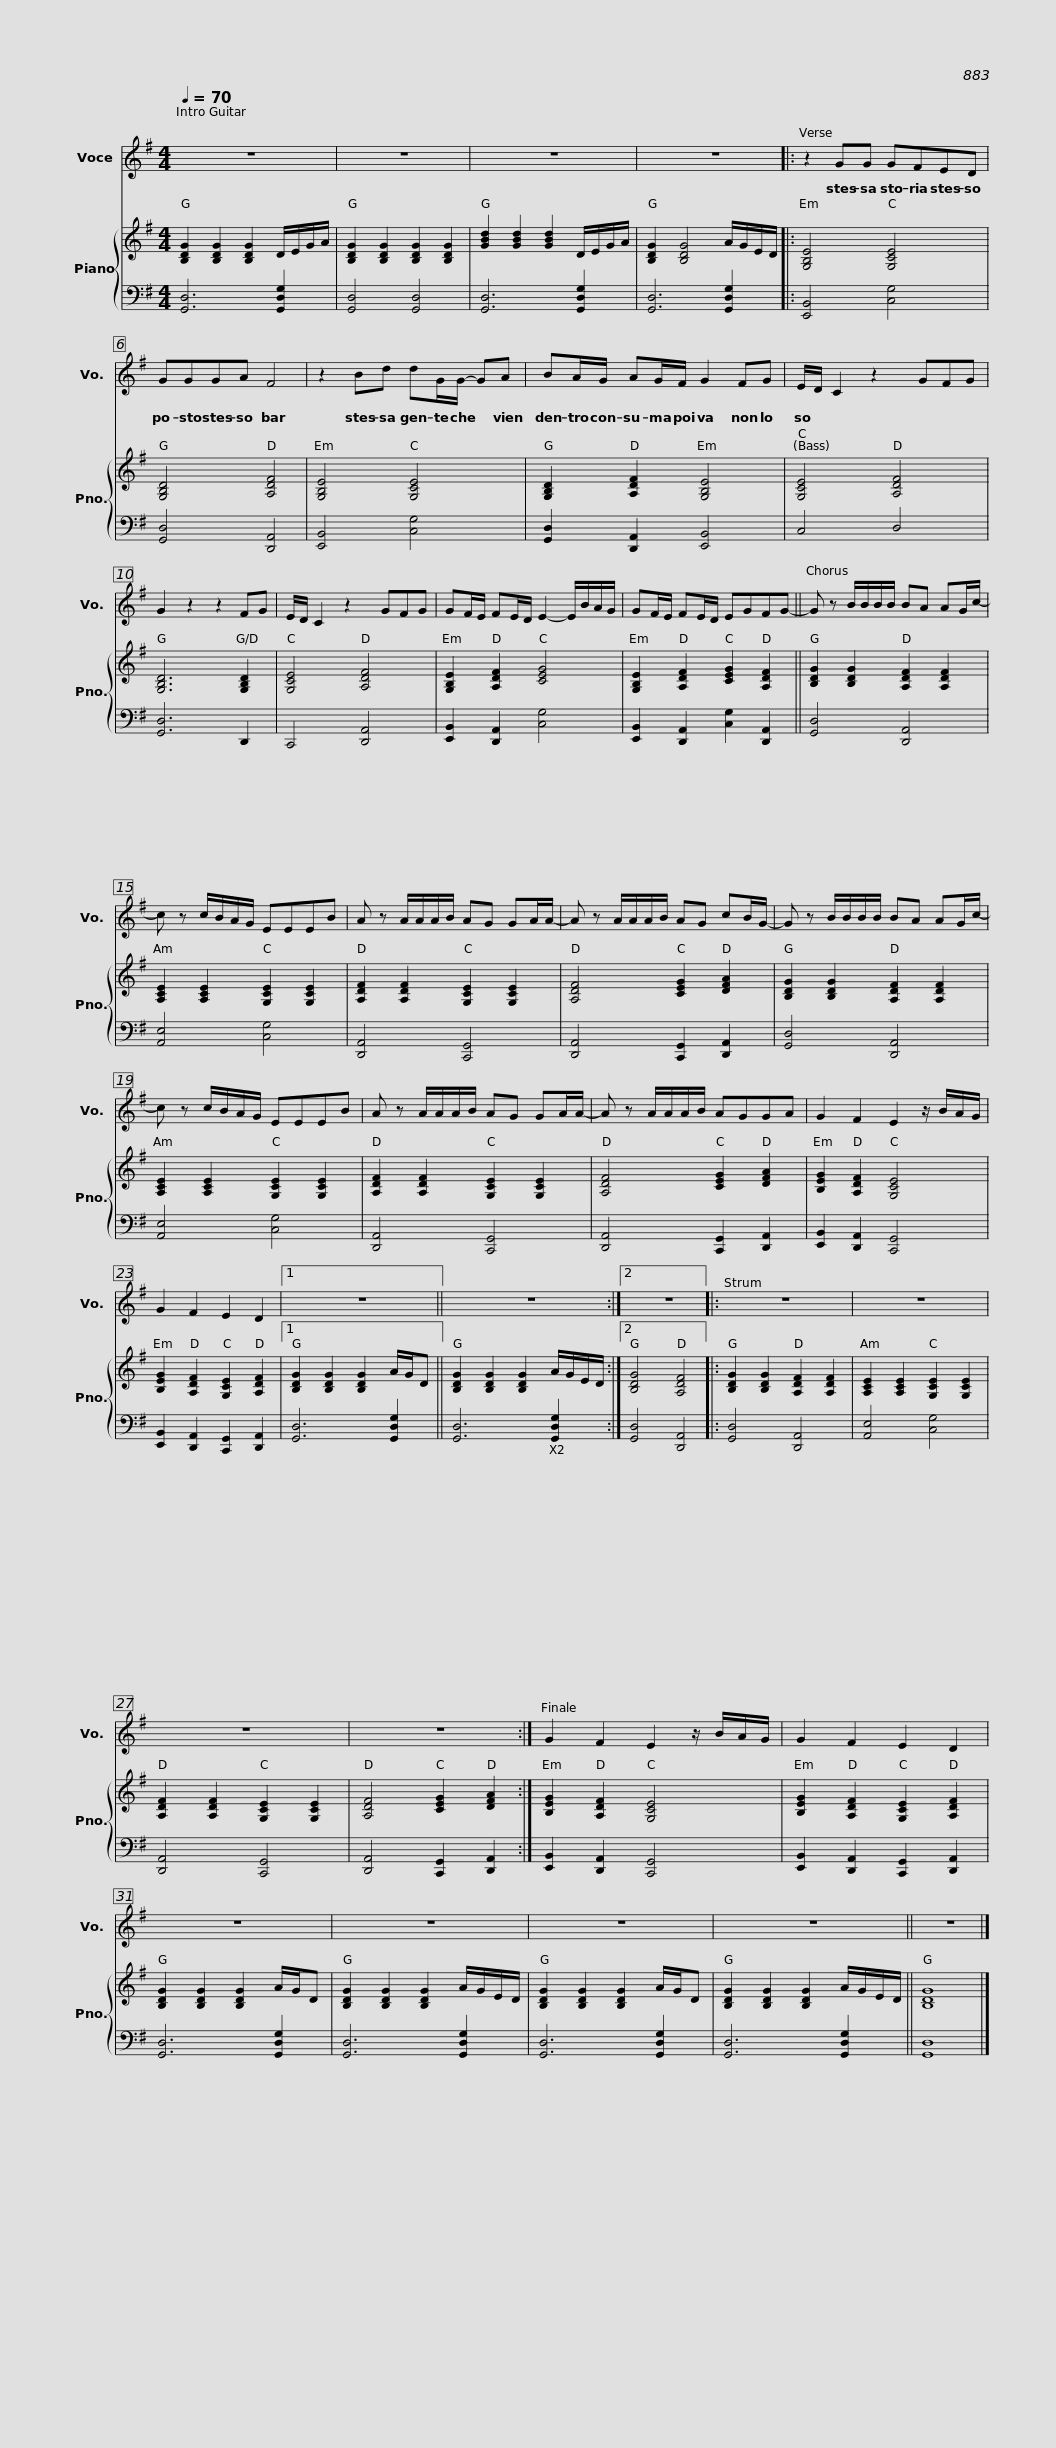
X:1
%%score 1 { 2 | 3 }
L:1/8
Q:1/4=70
M:4/4
I:linebreak $
K:G
V:1 treble
V:2 treble
V:3 bass
V:1
 z8 | z8 | z8 | z8 |:$ z2 GG GFED | %5
 GGGA F4 |$ z2 Bd dG/G/- GA | BA/G/ AG/F/ G2 FG |$ E/D/ C2 z2 GFG | G2 z2 z2 FG | %10
 E/D/ C2 z2 GFG | GF/E/ FE/D/ E2- E/B/A/G/ | GF/E/ FE/D/ EGFG- ||$ G z B/B/B/B/ BA AG/c/- | c z c/B/A/G/ EEEB | %15
 A z A/A/A/B/ AG GA/A/- | A z A/A/A/B/ AG cB/G/- |$ G z B/B/B/B/ BA AG/c/- | c z c/B/A/G/ EEEB | A z A/A/A/B/ AG GA/A/- | %20
 A z A/A/A/B/ AGGA |$ G2 F2 E2 z/ B/A/G/ | G2 F2 E2 D2 |1 z8 || z8 :|2 %25
 z8 |:$ z8 | z8 | z8 | z8 :|$ %30
 G2 F2 E2 z/ B/A/G/ | G2 F2 E2 D2 |$ z8 | z8 | z8 | %35
 z8 || z8 |] %37
V:2
 [B,DG]2 [B,DG]2 [B,DG]2 D/E/G/A/ | [B,DG]2 [B,DG]2 [B,DG]2 [B,DG]2 | [GBd]2 [GBd]2 [GBd]2 D/E/G/A/ | [B,DG]2 [B,DG]4 A/G/E/D/ |:$ [G,B,E]4 [G,CE]4 | %5
 [G,B,D]4 [A,DF]4 |$ [G,B,E]4 [G,CE]4 | [G,B,D]2 [A,DF]2 [G,B,E]4 |$ [G,CE]4 [A,DF]4 | [G,B,D]6 [G,B,D]2 | %10
 [G,CE]4 [A,DF]4 | [G,B,E]2 [A,DF]2 [CEG]4 | [G,B,E]2 [A,DF]2 [CEG]2 [A,DF]2 ||$ [B,DG]2 [B,DG]2 [A,DF]2 [A,DF]2 | [A,CE]2 [A,CE]2 [G,CE]2 [G,CE]2 | %15
 [A,DF]2 [A,DF]2 [G,CE]2 [G,CE]2 | [A,DF]4 [CEG]2 [DFA]2 |$ [B,DG]2 [B,DG]2 [A,DF]2 [A,DF]2 | [A,CE]2 [A,CE]2 [G,CE]2 [G,CE]2 | [A,DF]2 [A,DF]2 [G,CE]2 [G,CE]2 | %20
 [A,DF]4 [CEG]2 [DFA]2 |$ [B,EG]2 [A,DF]2 [G,CE]4 | [B,EG]2 [A,DF]2 [G,CE]2 [A,DF]2 |1 [B,DG]2 [B,DG]2 [B,DG]2 A/G/D || [B,DG]2 [B,DG]2 [B,DG]2 A/G/E/D/ :|2 %25
 [B,DG]4 [A,DF]4 |:$ [B,DG]2 [B,DG]2 [A,DF]2 [A,DF]2 | [A,CE]2 [A,CE]2 [G,CE]2 [G,CE]2 | [A,DF]2 [A,DF]2 [G,CE]2 [G,CE]2 | [A,DF]4 [CEG]2 [DFA]2 :|$ %30
 [B,EG]2 [A,DF]2 [G,CE]4 | [B,EG]2 [A,DF]2 [G,CE]2 [A,DF]2 |$ [B,DG]2 [B,DG]2 [B,DG]2 A/G/D | [B,DG]2 [B,DG]2 [B,DG]2 A/G/E/D/ | [B,DG]2 [B,DG]2 [B,DG]2 A/G/D | %35
 [B,DG]2 [B,DG]2 [B,DG]2 A/G/E/D/ || [B,DG]8 |] %37
V:3
 [G,,D,]6 [G,,D,G,]2 | [G,,D,]4 [G,,D,]4 | [G,,D,]6 [G,,D,G,]2 | [G,,D,]6 [G,,D,G,]2 |:$ [E,,B,,]4 [C,G,]4 | %5
 [G,,D,]4 [D,,A,,]4 |$ [E,,B,,]4 [C,G,]4 | [G,,D,]2 [D,,A,,]2 [E,,B,,]4 |$ C,4 D,4 | [G,,D,]6 D,,2 | %10
 C,,4 [D,,A,,]4 | [E,,B,,]2 [D,,A,,]2 [C,G,]4 | [E,,B,,]2 [D,,A,,]2 [C,G,]2 [D,,A,,]2 ||$ [G,,D,]4 [D,,A,,]4 | [A,,E,]4 [C,G,]4 | %15
 [D,,A,,]4 [C,,G,,]4 | [D,,A,,]4 [C,,G,,]2 [D,,A,,]2 |$ [G,,D,]4 [D,,A,,]4 | [A,,E,]4 [C,G,]4 | [D,,A,,]4 [C,,G,,]4 | %20
 [D,,A,,]4 [C,,G,,]2 [D,,A,,]2 |$ [E,,B,,]2 [D,,A,,]2 [C,,G,,]4 | [E,,B,,]2 [D,,A,,]2 [C,,G,,]2 [D,,A,,]2 |1 [G,,D,]6 [G,,D,G,]2 || [G,,D,]6 [G,,D,G,]2 :|2 %25
 [G,,D,]4 [D,,A,,]4 |:$ [G,,D,]4 [D,,A,,]4 | [A,,E,]4 [C,G,]4 | [D,,A,,]4 [C,,G,,]4 | [D,,A,,]4 [C,,G,,]2 [D,,A,,]2 :|$ %30
 [E,,B,,]2 [D,,A,,]2 [C,,G,,]4 | [E,,B,,]2 [D,,A,,]2 [C,,G,,]2 [D,,A,,]2 |$ [G,,D,]6 [G,,D,G,]2 | [G,,D,]6 [G,,D,G,]2 | [G,,D,]6 [G,,D,G,]2 | %35
 [G,,D,]6 [G,,D,G,]2 || [G,,D,]8 |] %37
